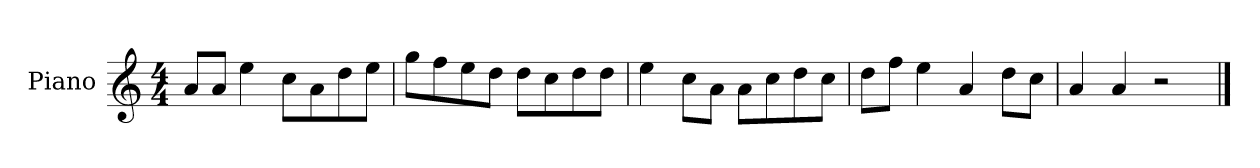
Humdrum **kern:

**kern
*part1
*staff1
*I"Piano
*I'P-no
*clefG2
*k[]
*M4/4
*MM90
=1
8a/L
8a/J
4ee\
8cc\L
8a\
8dd\
8ee\J
=2
8gg\L
8ff\
8ee\
8dd\J
8dd\L
8cc\
8dd\
8dd\J
=3
4ee\
8cc\L
8a\J
8a\L
8cc\
8dd\
8cc\J
=4
8dd\L
8ff\J
4ee\
4a/
8dd\L
8cc\J
=5
4a/
4a/
2r
==
*-
